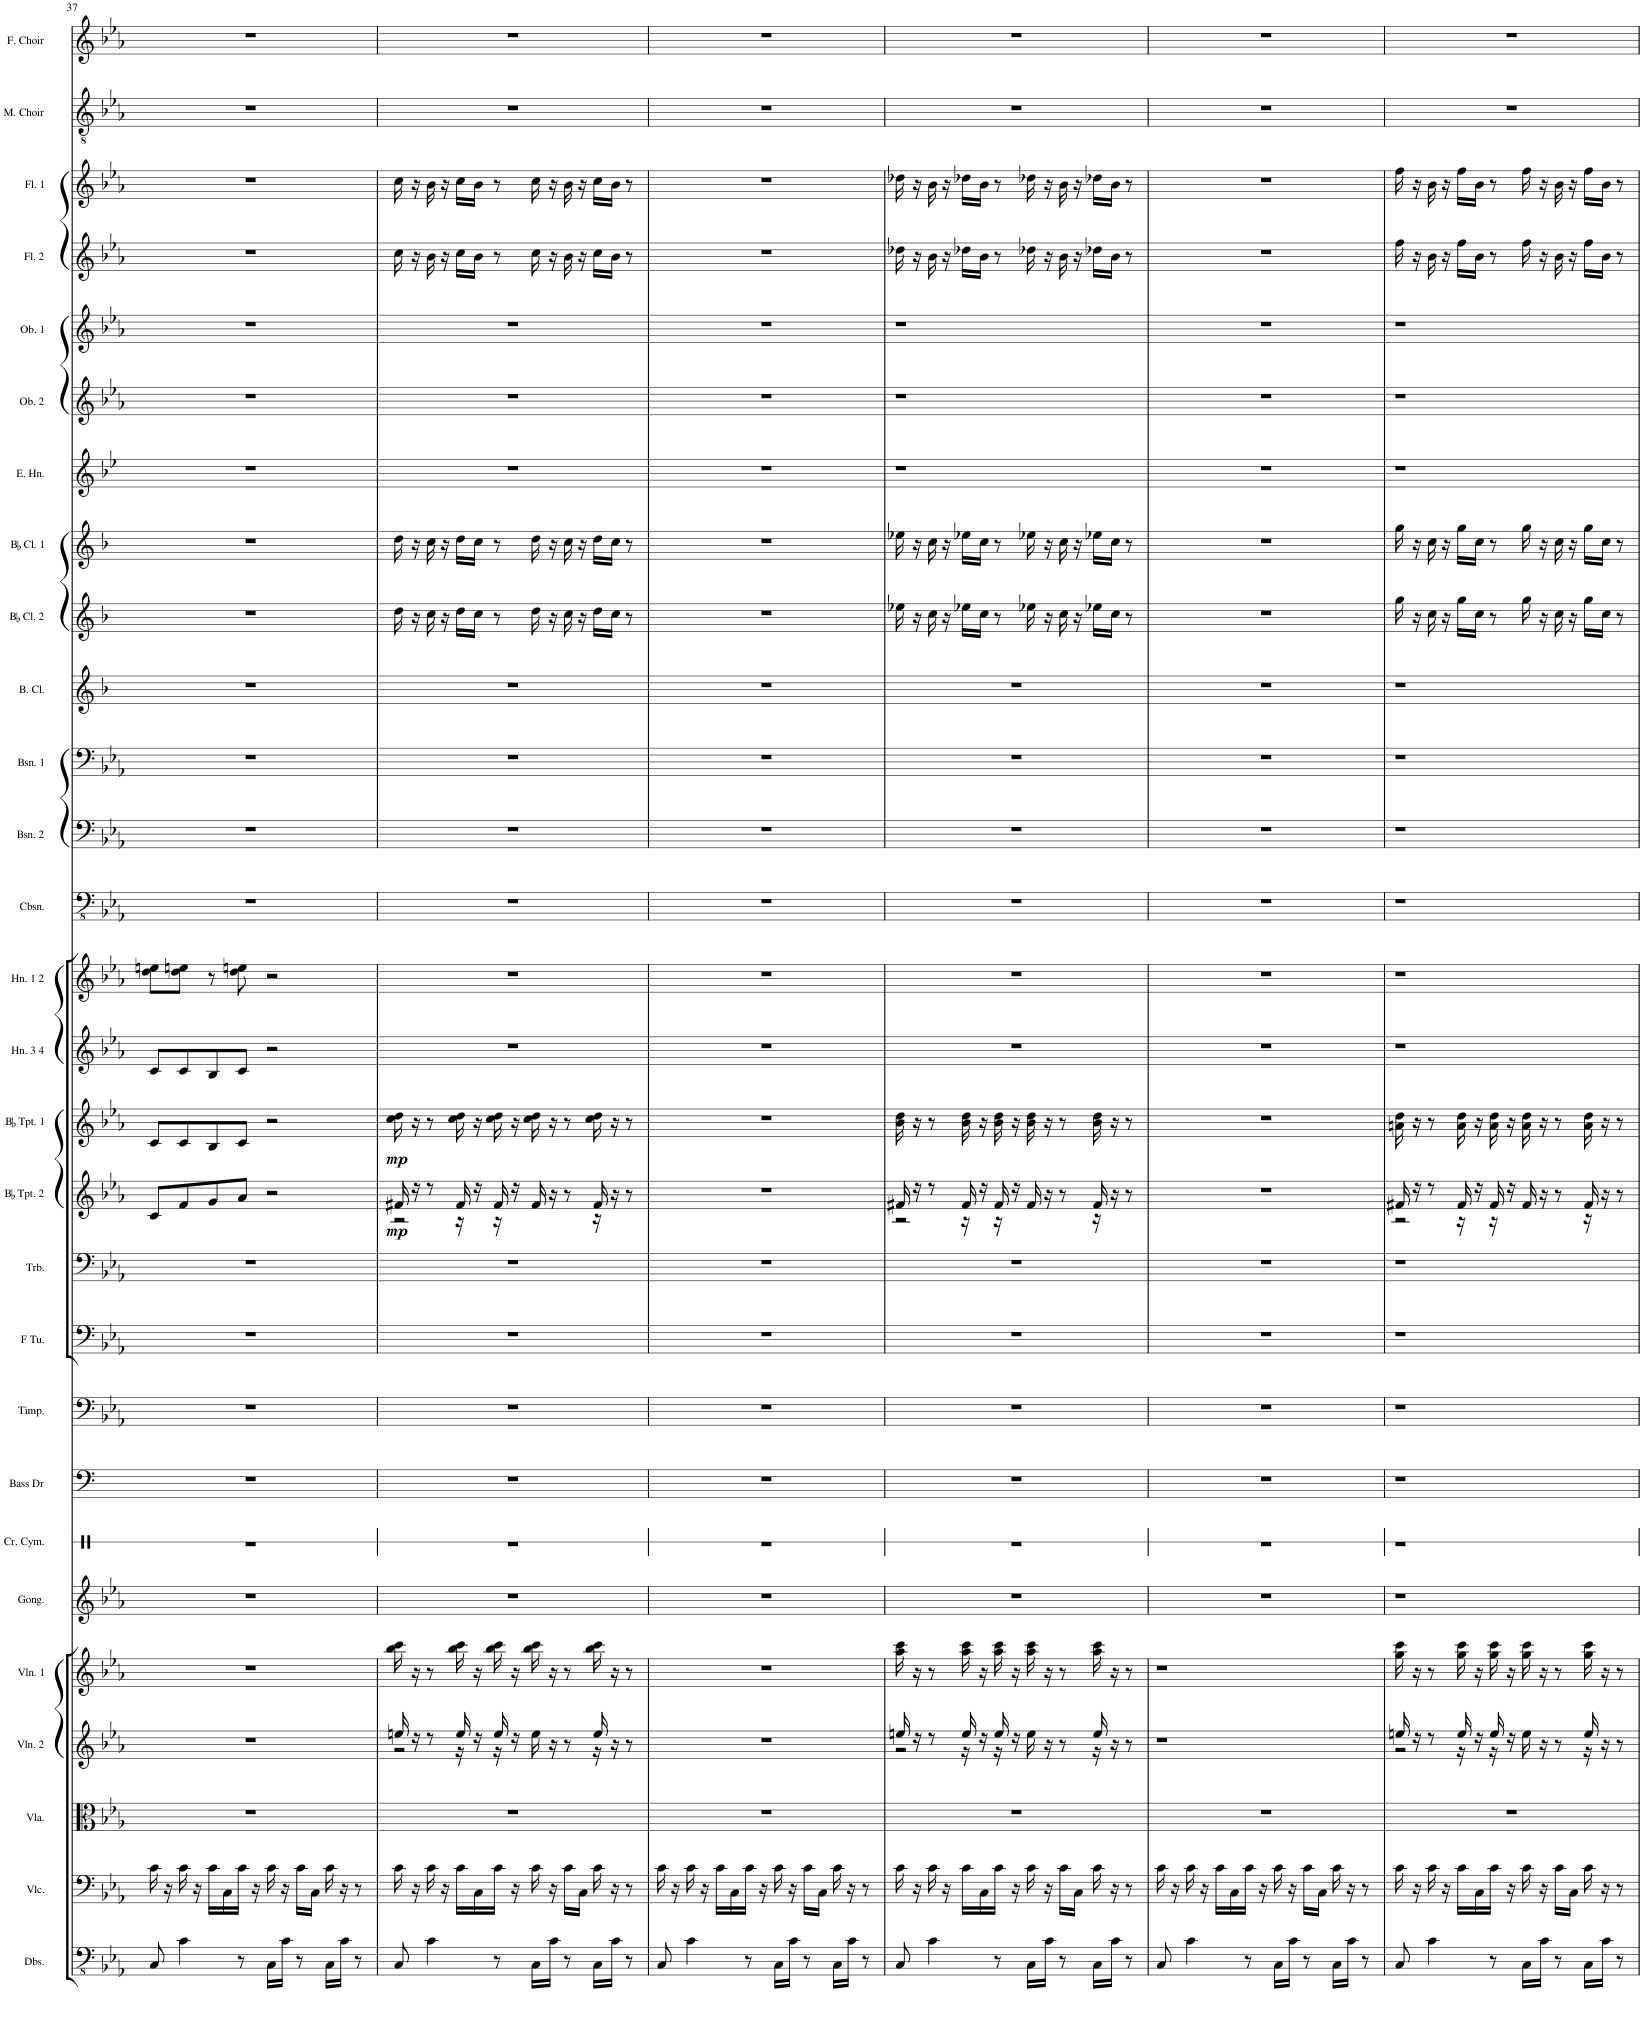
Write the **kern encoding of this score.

**kern	**kern	**kern	**kern	**kern	**kern	**kern	**kern	**kern	**kern	**kern	**kern	**dynam	**kern	**dynam	**kern	**kern	**kern	**kern	**kern	**kern	**kern	**kern	**kern	**kern	**kern	**kern	**kern	**kern	**kern
*part28	*part27	*part26	*part25	*part24	*part23	*part22	*part21	*part20	*part19	*part18	*part17	*part17	*part16	*part16	*part15	*part14	*part13	*part12	*part11	*part10	*part9	*part8	*part7	*part6	*part5	*part4	*part3	*part2	*part1
*staff28	*staff27	*staff26	*staff25	*staff24	*staff23	*staff22	*staff21	*staff20	*staff19	*staff18	*staff17	*staff17	*staff16	*staff16	*staff15	*staff14	*staff13	*staff12	*staff11	*staff10	*staff9	*staff8	*staff7	*staff6	*staff5	*staff4	*staff3	*staff2	*staff1
*I"Double Basses	*I"Violoncello	*I"Viola	*I"Violin 2	*I"Violin 1	*I"Gong	*I"Crash Cymbal	*I"Bass Drum	*I"Timpani	*I"Tuba	*I"Trombone	*I"BaccidentalFlat Trumpet 2	*	*I"BaccidentalFlat Trumpet 1	*	*I"Horn 3 4	*I"Horn 1 2	*I"Contrabassoon	*I"Bassoon 2	*I"Bassoon 1	*I"Bass Clarinet	*I"BaccidentalFlat Clarinet 2	*I"BaccidentalFlat Clarinet 1	*I"English Horn	*I"Oboe 2	*I"Oboe 1	*I"Flute 2	*I"Flute 1	*I"Male Choir.	*I"Female Choir.
*I'Dbs.	*I'Vlc.	*I'Vla.	*I'Vln. 2	*I'Vln. 1	*I'Gong.	*I'Cr. Cym.	*I'Bass Dr	*I'Timp.	*	*I'Trb.	*I'BaccidentalFlat Tpt. 2	*	*I'BaccidentalFlat Tpt. 1	*	*I'Hn. 3 4	*I'Hn. 1 2	*I'Cbsn.	*I'Bsn. 2	*I'Bsn. 1	*I'B. Cl.	*I'BaccidentalFlat Cl. 2	*I'BaccidentalFlat Cl. 1	*I'E. Hn.	*I'Ob. 2	*I'Ob. 1	*I'Fl. 2	*I'Fl. 1	*I'M. Choir	*I'F. Choir
!!LO:PB:g=z
*clefFv4	*clefF4	*clefC3	*clefG2	*clefG2	*clefG2	*clefX	*clefF4	*clefF4	*clefF4	*clefF4	*clefG2	*	*clefG2	*	*clefG2	*clefG2	*clefFv4	*clefF4	*clefF4	*clefG2	*clefG2	*clefG2	*clefG2	*clefG2	*clefG2	*clefG2	*clefG2	*clefGv2	*clefG2
*	*	*	*	*	*	*	*	*	*	*	*Trd1c2	*	*Trd1c2	*	*Trd4c7	*Trd4c7	*Trd7c12	*	*	*Trd8c14	*Trd1c2	*Trd1c2	*Trd4c7	*	*	*	*	*	*
*k[b-e-a-]	*k[b-e-a-]	*k[b-e-a-]	*k[b-e-a-]	*k[b-e-a-]	*k[b-e-a-]	*k[]	*k[]	*k[b-e-a-]	*k[b-e-a-]	*k[b-e-a-]	*k[b-e-a-]	*	*k[b-e-a-]	*	*k[b-e-a-]	*k[b-e-a-]	*k[b-e-a-]	*k[b-e-a-]	*k[b-e-a-]	*k[b-]	*k[b-]	*k[b-]	*k[b-e-]	*k[b-e-a-]	*k[b-e-a-]	*k[b-e-a-]	*k[b-e-a-]	*k[b-e-a-]	*k[b-e-a-]
=37	=37	=37	=37	=37	=37	=37	=37	=37	=37	=37	=37	=37	=37	=37	=37	=37	=37	=37	=37	=37	=37	=37	=37	=37	=37	=37	=37	=37	=37
8CC/	16c\	1r	1r	1r	1r	1r	1r	1r	1r	1r	8c/L	.	8c/L	.	8c/L	8dd\ 8een\L	1r	1r	1r	1r	1r	1r	1r	1r	1r	1r	1r	1r	1r
.	16r	.	.	.	.	.	.	.	.	.	.	.	.	.	.	.	.	.	.	.	.	.	.	.	.	.	.	.	.
4C\	16c\	.	.	.	.	.	.	.	.	.	8f/	.	8c/	.	8c/	8dd\ 8een\J	.	.	.	.	.	.	.	.	.	.	.	.	.
.	16r	.	.	.	.	.	.	.	.	.	.	.	.	.	.	.	.	.	.	.	.	.	.	.	.	.	.	.	.
.	16c\LL	.	.	.	.	.	.	.	.	.	8g/	.	8B-/	.	8B-/	8r	.	.	.	.	.	.	.	.	.	.	.	.	.
.	16C\	.	.	.	.	.	.	.	.	.	.	.	.	.	.	.	.	.	.	.	.	.	.	.	.	.	.	.	.
8r	16c\JJ	.	.	.	.	.	.	.	.	.	8a-/J	.	8c/J	.	8c/J	8dd\ 8een\	.	.	.	.	.	.	.	.	.	.	.	.	.
.	16r	.	.	.	.	.	.	.	.	.	.	.	.	.	.	.	.	.	.	.	.	.	.	.	.	.	.	.	.
16CC\LL	16c\	.	.	.	.	.	.	.	.	.	2r	.	2r	.	2r	2r	.	.	.	.	.	.	.	.	.	.	.	.	.
16C\JJ	16r	.	.	.	.	.	.	.	.	.	.	.	.	.	.	.	.	.	.	.	.	.	.	.	.	.	.	.	.
8r	16c\LL	.	.	.	.	.	.	.	.	.	.	.	.	.	.	.	.	.	.	.	.	.	.	.	.	.	.	.	.
.	16C\JJ	.	.	.	.	.	.	.	.	.	.	.	.	.	.	.	.	.	.	.	.	.	.	.	.	.	.	.	.
16CC\LL	16c\	.	.	.	.	.	.	.	.	.	.	.	.	.	.	.	.	.	.	.	.	.	.	.	.	.	.	.	.
16C\JJ	16r	.	.	.	.	.	.	.	.	.	.	.	.	.	.	.	.	.	.	.	.	.	.	.	.	.	.	.	.
8r	8r	.	.	.	.	.	.	.	.	.	.	.	.	.	.	.	.	.	.	.	.	.	.	.	.	.	.	.	.
=38	=38	=38	=38	=38	=38	=38	=38	=38	=38	=38	=38	=38	=38	=38	=38	=38	=38	=38	=38	=38	=38	=38	=38	=38	=38	=38	=38	=38	=38
*	*	*	*^	*	*	*	*	*	*	*	*^	*	*	*	*	*	*	*	*	*	*	*	*	*	*	*	*	*	*
!	!	!	!	!	!	!	!	!	!	!	!	!	!	!LO:DY:b	!	!LO:DY:b	!	!	!	!	!	!	!	!	!	!	!	!	!	!	!
8CC/	16c\	1r	16een/	2r	16bb-\ 16ccc\	1r	1r	1r	1r	1r	1r	16f#X/	2r	mp	16cc\ 16dd\	mp	1r	1r	1r	1r	1r	1r	16dd\	16dd\	1r	1r	1r	16cc\	16cc\	1r	1r
.	16r	.	16r	.	16r	.	.	.	.	.	.	16r	.	.	16r	.	.	.	.	.	.	.	16r	16r	.	.	.	16r	16r	.	.
4C\	16c\	.	8r	.	8r	.	.	.	.	.	.	8r	.	.	8r	.	.	.	.	.	.	.	16cc\	16cc\	.	.	.	16b-\	16b-\	.	.
.	16r	.	.	.	.	.	.	.	.	.	.	.	.	.	.	.	.	.	.	.	.	.	16r	16r	.	.	.	16r	16r	.	.
.	16c\LL	.	16ee/	.	16bb-\ 16ccc\	.	.	.	.	.	.	16f#/	.	.	16cc\ 16dd\	.	.	.	.	.	.	.	16dd\LL	16dd\LL	.	.	.	16cc\LL	16cc\LL	.	.
.	16C\	.	16r	.	16r	.	.	.	.	.	.	16r	.	.	16r	.	.	.	.	.	.	.	16cc\JJ	16cc\JJ	.	.	.	16b-\JJ	16b-\JJ	.	.
8r	16c\JJ	.	16ee/	.	16bb-\ 16ccc\	.	.	.	.	.	.	16f#/	.	.	16cc\ 16dd\	.	.	.	.	.	.	.	8r	8r	.	.	.	8r	8r	.	.
.	16r	.	16r	.	16r	.	.	.	.	.	.	16r	.	.	16r	.	.	.	.	.	.	.	.	.	.	.	.	.	.	.	.
16CC\LL	16c\	.	16ee\	16r	16bb-\ 16ccc\	.	.	.	.	.	.	16f#/	16r	.	16cc\ 16dd\	.	.	.	.	.	.	.	16dd\	16dd\	.	.	.	16cc\	16cc\	.	.
16C\JJ	16r	.	16r	16r	16r	.	.	.	.	.	.	16r	16r	.	16r	.	.	.	.	.	.	.	16r	16r	.	.	.	16r	16r	.	.
8r	16c\LL	.	8r	8ryy	8r	.	.	.	.	.	.	8r	8ryy	.	8r	.	.	.	.	.	.	.	16cc\	16cc\	.	.	.	16b-\	16b-\	.	.
.	16C\JJ	.	.	.	.	.	.	.	.	.	.	.	.	.	.	.	.	.	.	.	.	.	16r	16r	.	.	.	16r	16r	.	.
16CC\LL	16c\	.	16ee/	16r	16bb-\ 16ccc\	.	.	.	.	.	.	16f#/	16r	.	16cc\ 16dd\	.	.	.	.	.	.	.	16dd\LL	16dd\LL	.	.	.	16cc\LL	16cc\LL	.	.
16C\JJ	16r	.	16r	8.ryy	16r	.	.	.	.	.	.	16r	8.ryy	.	16r	.	.	.	.	.	.	.	16cc\JJ	16cc\JJ	.	.	.	16b-\JJ	16b-\JJ	.	.
8r	8r	.	8r	.	8r	.	.	.	.	.	.	8r	.	.	8r	.	.	.	.	.	.	.	8r	8r	.	.	.	8r	8r	.	.
*	*	*	*v	*v	*	*	*	*	*	*	*	*v	*v	*	*	*	*	*	*	*	*	*	*	*	*	*	*	*	*	*	*
=39	=39	=39	=39	=39	=39	=39	=39	=39	=39	=39	=39	=39	=39	=39	=39	=39	=39	=39	=39	=39	=39	=39	=39	=39	=39	=39	=39	=39	=39
8CC/	16c\	1r	1r	1r	1r	1r	1r	1r	1r	1r	1r	.	1r	.	1r	1r	1r	1r	1r	1r	1r	1r	1r	1r	1r	1r	1r	1r	1r
.	16r	.	.	.	.	.	.	.	.	.	.	.	.	.	.	.	.	.	.	.	.	.	.	.	.	.	.	.	.
4C\	16c\	.	.	.	.	.	.	.	.	.	.	.	.	.	.	.	.	.	.	.	.	.	.	.	.	.	.	.	.
.	16r	.	.	.	.	.	.	.	.	.	.	.	.	.	.	.	.	.	.	.	.	.	.	.	.	.	.	.	.
.	16c\LL	.	.	.	.	.	.	.	.	.	.	.	.	.	.	.	.	.	.	.	.	.	.	.	.	.	.	.	.
.	16C\	.	.	.	.	.	.	.	.	.	.	.	.	.	.	.	.	.	.	.	.	.	.	.	.	.	.	.	.
8r	16c\JJ	.	.	.	.	.	.	.	.	.	.	.	.	.	.	.	.	.	.	.	.	.	.	.	.	.	.	.	.
.	16r	.	.	.	.	.	.	.	.	.	.	.	.	.	.	.	.	.	.	.	.	.	.	.	.	.	.	.	.
16CC\LL	16c\	.	.	.	.	.	.	.	.	.	.	.	.	.	.	.	.	.	.	.	.	.	.	.	.	.	.	.	.
16C\JJ	16r	.	.	.	.	.	.	.	.	.	.	.	.	.	.	.	.	.	.	.	.	.	.	.	.	.	.	.	.
8r	16c\LL	.	.	.	.	.	.	.	.	.	.	.	.	.	.	.	.	.	.	.	.	.	.	.	.	.	.	.	.
.	16C\JJ	.	.	.	.	.	.	.	.	.	.	.	.	.	.	.	.	.	.	.	.	.	.	.	.	.	.	.	.
16CC\LL	16c\	.	.	.	.	.	.	.	.	.	.	.	.	.	.	.	.	.	.	.	.	.	.	.	.	.	.	.	.
16C\JJ	16r	.	.	.	.	.	.	.	.	.	.	.	.	.	.	.	.	.	.	.	.	.	.	.	.	.	.	.	.
8r	8r	.	.	.	.	.	.	.	.	.	.	.	.	.	.	.	.	.	.	.	.	.	.	.	.	.	.	.	.
=40	=40	=40	=40	=40	=40	=40	=40	=40	=40	=40	=40	=40	=40	=40	=40	=40	=40	=40	=40	=40	=40	=40	=40	=40	=40	=40	=40	=40	=40
*	*	*	*^	*	*	*	*	*	*	*	*^	*	*	*	*	*	*	*	*	*	*	*	*	*	*	*	*	*	*
8CC/	16c\	1r	16een/	2r	16aa-\ 16ccc\	1r	1r	1r	1r	1r	1r	16f#X/	2r	.	16b-\ 16dd\	.	1r	1r	1r	1r	1r	1r	16ee-X\	16ee-X\	1r	1r	1r	16dd-X\	16dd-X\	1r	1r
.	16r	.	16r	.	16r	.	.	.	.	.	.	16r	.	.	16r	.	.	.	.	.	.	.	16r	16r	.	.	.	16r	16r	.	.
4C\	16c\	.	8r	.	8r	.	.	.	.	.	.	8r	.	.	8r	.	.	.	.	.	.	.	16cc\	16cc\	.	.	.	16b-\	16b-\	.	.
.	16r	.	.	.	.	.	.	.	.	.	.	.	.	.	.	.	.	.	.	.	.	.	16r	16r	.	.	.	16r	16r	.	.
.	16c\LL	.	16ee/	.	16aa-\ 16ccc\	.	.	.	.	.	.	16f#/	.	.	16b-\ 16dd\	.	.	.	.	.	.	.	16ee-X\LL	16ee-X\LL	.	.	.	16dd-X\LL	16dd-X\LL	.	.
.	16C\	.	16r	.	16r	.	.	.	.	.	.	16r	.	.	16r	.	.	.	.	.	.	.	16cc\JJ	16cc\JJ	.	.	.	16b-\JJ	16b-\JJ	.	.
8r	16c\JJ	.	16ee/	.	16aa-\ 16ccc\	.	.	.	.	.	.	16f#/	.	.	16b-\ 16dd\	.	.	.	.	.	.	.	8r	8r	.	.	.	8r	8r	.	.
.	16r	.	16r	.	16r	.	.	.	.	.	.	16r	.	.	16r	.	.	.	.	.	.	.	.	.	.	.	.	.	.	.	.
16CC\LL	16c\	.	16ee\	16r	16aa-\ 16ccc\	.	.	.	.	.	.	16f#/	16r	.	16b-\ 16dd\	.	.	.	.	.	.	.	16ee-X\	16ee-X\	.	.	.	16dd-X\	16dd-X\	.	.
16C\JJ	16r	.	16r	16r	16r	.	.	.	.	.	.	16r	16r	.	16r	.	.	.	.	.	.	.	16r	16r	.	.	.	16r	16r	.	.
8r	16c\LL	.	8r	8ryy	8r	.	.	.	.	.	.	8r	8ryy	.	8r	.	.	.	.	.	.	.	16cc\	16cc\	.	.	.	16b-\	16b-\	.	.
.	16C\JJ	.	.	.	.	.	.	.	.	.	.	.	.	.	.	.	.	.	.	.	.	.	16r	16r	.	.	.	16r	16r	.	.
16CC\LL	16c\	.	16ee/	16r	16aa-\ 16ccc\	.	.	.	.	.	.	16f#/	16r	.	16b-\ 16dd\	.	.	.	.	.	.	.	16ee-X\LL	16ee-X\LL	.	.	.	16dd-X\LL	16dd-X\LL	.	.
16C\JJ	16r	.	16r	8.ryy	16r	.	.	.	.	.	.	16r	8.ryy	.	16r	.	.	.	.	.	.	.	16cc\JJ	16cc\JJ	.	.	.	16b-\JJ	16b-\JJ	.	.
8r	8r	.	8r	.	8r	.	.	.	.	.	.	8r	.	.	8r	.	.	.	.	.	.	.	8r	8r	.	.	.	8r	8r	.	.
*	*	*	*v	*v	*	*	*	*	*	*	*	*v	*v	*	*	*	*	*	*	*	*	*	*	*	*	*	*	*	*	*	*
=41	=41	=41	=41	=41	=41	=41	=41	=41	=41	=41	=41	=41	=41	=41	=41	=41	=41	=41	=41	=41	=41	=41	=41	=41	=41	=41	=41	=41	=41
8CC/	16c\	1r	1r	1r	1r	1r	1r	1r	1r	1r	1r	.	1r	.	1r	1r	1r	1r	1r	1r	1r	1r	1r	1r	1r	1r	1r	1r	1r
.	16r	.	.	.	.	.	.	.	.	.	.	.	.	.	.	.	.	.	.	.	.	.	.	.	.	.	.	.	.
4C\	16c\	.	.	.	.	.	.	.	.	.	.	.	.	.	.	.	.	.	.	.	.	.	.	.	.	.	.	.	.
.	16r	.	.	.	.	.	.	.	.	.	.	.	.	.	.	.	.	.	.	.	.	.	.	.	.	.	.	.	.
.	16c\LL	.	.	.	.	.	.	.	.	.	.	.	.	.	.	.	.	.	.	.	.	.	.	.	.	.	.	.	.
.	16C\	.	.	.	.	.	.	.	.	.	.	.	.	.	.	.	.	.	.	.	.	.	.	.	.	.	.	.	.
8r	16c\JJ	.	.	.	.	.	.	.	.	.	.	.	.	.	.	.	.	.	.	.	.	.	.	.	.	.	.	.	.
.	16r	.	.	.	.	.	.	.	.	.	.	.	.	.	.	.	.	.	.	.	.	.	.	.	.	.	.	.	.
16CC\LL	16c\	.	.	.	.	.	.	.	.	.	.	.	.	.	.	.	.	.	.	.	.	.	.	.	.	.	.	.	.
16C\JJ	16r	.	.	.	.	.	.	.	.	.	.	.	.	.	.	.	.	.	.	.	.	.	.	.	.	.	.	.	.
8r	16c\LL	.	.	.	.	.	.	.	.	.	.	.	.	.	.	.	.	.	.	.	.	.	.	.	.	.	.	.	.
.	16C\JJ	.	.	.	.	.	.	.	.	.	.	.	.	.	.	.	.	.	.	.	.	.	.	.	.	.	.	.	.
16CC\LL	16c\	.	.	.	.	.	.	.	.	.	.	.	.	.	.	.	.	.	.	.	.	.	.	.	.	.	.	.	.
16C\JJ	16r	.	.	.	.	.	.	.	.	.	.	.	.	.	.	.	.	.	.	.	.	.	.	.	.	.	.	.	.
8r	8r	.	.	.	.	.	.	.	.	.	.	.	.	.	.	.	.	.	.	.	.	.	.	.	.	.	.	.	.
=42	=42	=42	=42	=42	=42	=42	=42	=42	=42	=42	=42	=42	=42	=42	=42	=42	=42	=42	=42	=42	=42	=42	=42	=42	=42	=42	=42	=42	=42
*	*	*	*^	*	*	*	*	*	*	*	*^	*	*	*	*	*	*	*	*	*	*	*	*	*	*	*	*	*	*
8CC/	16c\	1r	16een/	2r	16gg\ 16ccc\	1r	1r	1r	1r	1r	1r	16f#X/	2r	.	16an\ 16dd\	.	1r	1r	1r	1r	1r	1r	16gg\	16gg\	1r	1r	1r	16ff\	16ff\	1r	1r
.	16r	.	16r	.	16r	.	.	.	.	.	.	16r	.	.	16r	.	.	.	.	.	.	.	16r	16r	.	.	.	16r	16r	.	.
4C\	16c\	.	8r	.	8r	.	.	.	.	.	.	8r	.	.	8r	.	.	.	.	.	.	.	16cc\	16cc\	.	.	.	16b-\	16b-\	.	.
.	16r	.	.	.	.	.	.	.	.	.	.	.	.	.	.	.	.	.	.	.	.	.	16r	16r	.	.	.	16r	16r	.	.
.	16c\LL	.	16ee/	.	16gg\ 16ccc\	.	.	.	.	.	.	16f#/	.	.	16a\ 16dd\	.	.	.	.	.	.	.	16gg\LL	16gg\LL	.	.	.	16ff\LL	16ff\LL	.	.
.	16C\	.	16r	.	16r	.	.	.	.	.	.	16r	.	.	16r	.	.	.	.	.	.	.	16cc\JJ	16cc\JJ	.	.	.	16b-\JJ	16b-\JJ	.	.
8r	16c\JJ	.	16ee/	.	16gg\ 16ccc\	.	.	.	.	.	.	16f#/	.	.	16a\ 16dd\	.	.	.	.	.	.	.	8r	8r	.	.	.	8r	8r	.	.
.	16r	.	16r	.	16r	.	.	.	.	.	.	16r	.	.	16r	.	.	.	.	.	.	.	.	.	.	.	.	.	.	.	.
16CC\LL	16c\	.	16ee\	16r	16gg\ 16ccc\	.	.	.	.	.	.	16f#/	16r	.	16a\ 16dd\	.	.	.	.	.	.	.	16gg\	16gg\	.	.	.	16ff\	16ff\	.	.
16C\JJ	16r	.	16r	16r	16r	.	.	.	.	.	.	16r	16r	.	16r	.	.	.	.	.	.	.	16r	16r	.	.	.	16r	16r	.	.
8r	16c\LL	.	8r	8ryy	8r	.	.	.	.	.	.	8r	8ryy	.	8r	.	.	.	.	.	.	.	16cc\	16cc\	.	.	.	16b-\	16b-\	.	.
.	16C\JJ	.	.	.	.	.	.	.	.	.	.	.	.	.	.	.	.	.	.	.	.	.	16r	16r	.	.	.	16r	16r	.	.
16CC\LL	16c\	.	16ee/	16r	16gg\ 16ccc\	.	.	.	.	.	.	16f#/	16r	.	16a\ 16dd\	.	.	.	.	.	.	.	16gg\LL	16gg\LL	.	.	.	16ff\LL	16ff\LL	.	.
16C\JJ	16r	.	16r	8.ryy	16r	.	.	.	.	.	.	16r	8.ryy	.	16r	.	.	.	.	.	.	.	16cc\JJ	16cc\JJ	.	.	.	16b-\JJ	16b-\JJ	.	.
8r	8r	.	8r	.	8r	.	.	.	.	.	.	8r	.	.	8r	.	.	.	.	.	.	.	8r	8r	.	.	.	8r	8r	.	.
*	*	*	*v	*v	*	*	*	*	*	*	*	*v	*v	*	*	*	*	*	*	*	*	*	*	*	*	*	*	*	*	*	*
=	=	=	=	=	=	=	=	=	=	=	=	=	=	=	=	=	=	=	=	=	=	=	=	=	=	=	=	=	=
*-	*-	*-	*-	*-	*-	*-	*-	*-	*-	*-	*-	*-	*-	*-	*-	*-	*-	*-	*-	*-	*-	*-	*-	*-	*-	*-	*-	*-	*-
